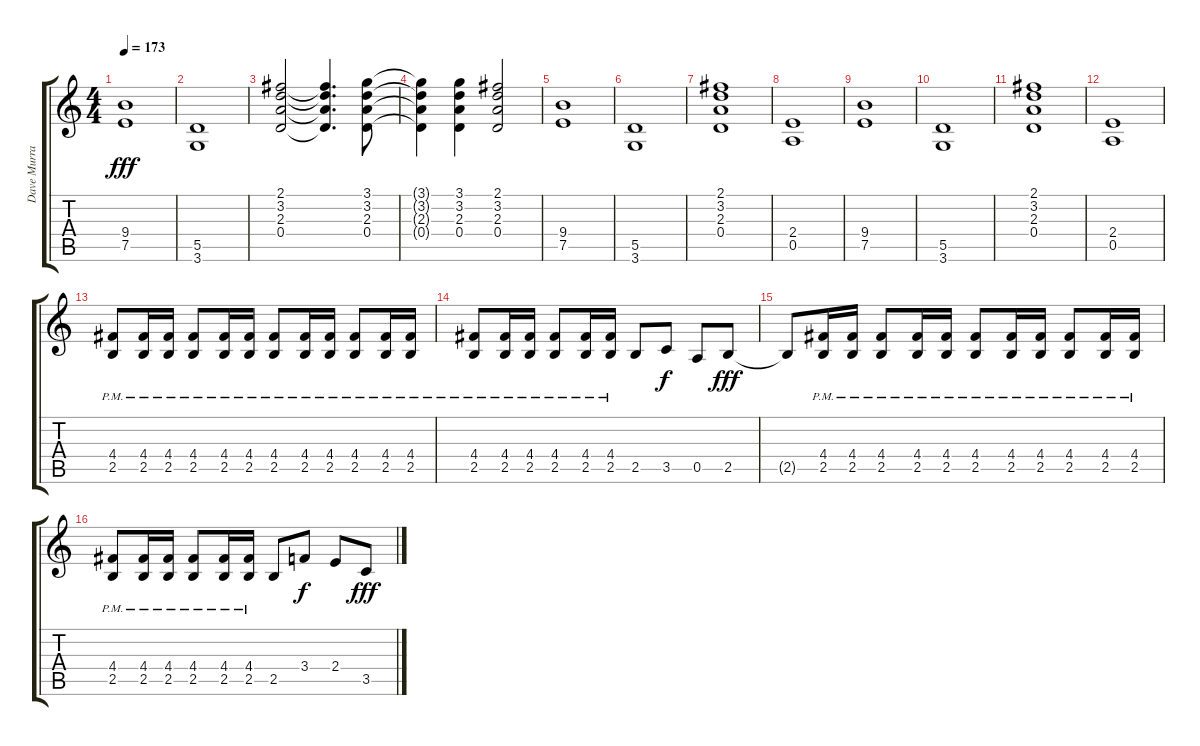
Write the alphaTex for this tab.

\track ("Dave Murray" "Dave Murra") {instrument overdrivenguitar}
\staff {score tabs}
\tuning (E4 B3 G3 D3 A2 E2) {hide}
\ts (4 4)
\tempo 173
\clef g2
\ks c
(9.4 7.5).1{dy fff} |
(5.5 3.6).1 |
(2.1 3.2 2.3 0.4).2 (2.1{t} 3.2{t} 2.3{t} 0.4{t}).4{d} (3.1 3.2 2.3 0.4).8 |
(3.1{t} 3.2{t} 2.3{t} 0.4{t}).4 (3.1 3.2 2.3 0.4).4 (2.1 3.2 2.3 0.4).2 |
(9.4 7.5).1 |
(5.5 3.6).1 |
(2.1 3.2 2.3 0.4).1 |
(2.4 0.5).1 |
(9.4 7.5).1 |
(5.5 3.6).1 |
(2.1 3.2 2.3 0.4).1 |
(2.4 0.5).1 |
(4.4{pm} 2.5{pm}).8 (4.4{pm} 2.5{pm}).16 (4.4{pm} 2.5{pm}).16 (4.4{pm} 2.5{pm}).8 (4.4{pm} 2.5{pm}).16 (4.4{pm} 2.5{pm}).16 (4.4{pm} 2.5{pm}).8 (4.4{pm} 2.5{pm}).16 (4.4{pm} 2.5{pm}).16 (4.4{pm} 2.5{pm}).8 (4.4{pm} 2.5{pm}).16 (4.4{pm} 2.5{pm}).16 |
(4.4{pm} 2.5{pm}).8 (4.4{pm} 2.5{pm}).16 (4.4{pm} 2.5{pm}).16 (4.4{pm} 2.5{pm}).8 (4.4{pm} 2.5{pm}).16 (4.4{pm} 2.5{pm}).16 2.5.8 3.5.8{dy f} 0.5.8 2.5.8{dy fff} |
2.5{t}.8 (4.4{pm} 2.5{pm}).16 (4.4{pm} 2.5{pm}).16 (4.4{pm} 2.5{pm}).8 (4.4{pm} 2.5{pm}).16 (4.4{pm} 2.5{pm}).16 (4.4{pm} 2.5{pm}).8 (4.4{pm} 2.5{pm}).16 (4.4{pm} 2.5{pm}).16 (4.4{pm} 2.5{pm}).8 (4.4{pm} 2.5{pm}).16 (4.4{pm} 2.5{pm}).16 |
(4.4{pm} 2.5{pm}).8 (4.4{pm} 2.5{pm}).16 (4.4{pm} 2.5{pm}).16 (4.4{pm} 2.5{pm}).8 (4.4{pm} 2.5{pm}).16 (4.4{pm} 2.5{pm}).16 2.5.8 3.4.8{dy f} 2.4.8 3.5.8{dy fff}
